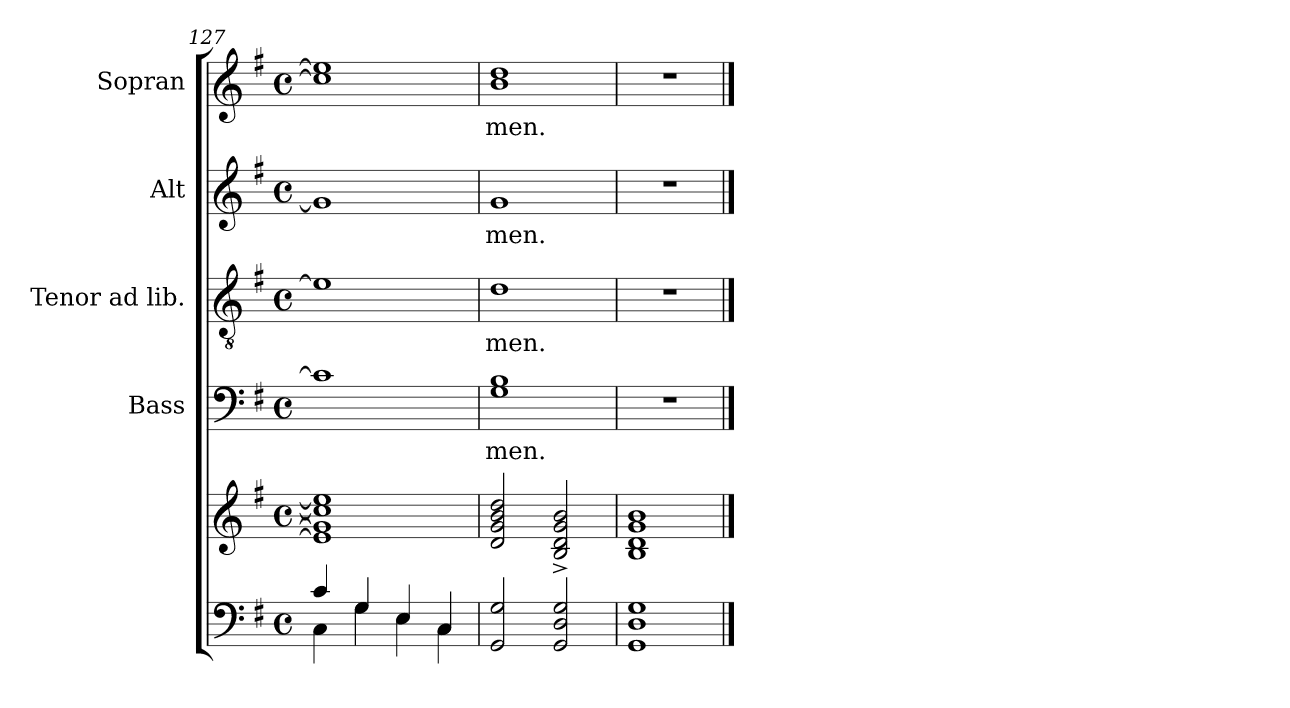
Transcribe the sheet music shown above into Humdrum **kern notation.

**kern	**kern	**kern	**text	**kern	**text	**kern	**text	**kern	**text
*part5	*part5	*part4	*part4	*part3	*part3	*part2	*part2	*part1	*part1
*staff6	*staff5	*staff4	*staff4	*staff3	*staff3	*staff2	*staff2	*staff1	*staff1
*	*	*I"Bass	*	*I"Tenor ad lib.	*	*I"Alt	*	*I"Sopran	*
*	*	*I'B.	*	*I'T.	*	*I'A.	*	*I'S.	*
*clefF4	*clefG2	*clefF4	*	*clefGv2	*	*clefG2	*	*clefG2	*
*k[f#]	*k[f#]	*k[f#]	*	*k[f#]	*	*k[f#]	*	*k[f#]	*
*G:	*G:	*G:	*	*G:	*	*G:	*	*G:	*
*M4/4	*M4/4	*M4/4	*	*M4/4	*	*M4/4	*	*M4/4	*
*met(c)	*met(c)	*met(c)	*	*met(c)	*	*met(c)	*	*met(c)	*
=127	=127	=127	=127	=127	=127	=127	=127	=127	=127
*^	*^	*	*	*	*	*	*	*	*
4c/	4C\	1cc] 1ee]	1e] 1g]	1c]	.	1e]	.	1g]	.	1cc] 1ee]	.
4G/	4G\	.	.	.	.	.	.	.	.	.	.
4E/	4E\	.	.	.	.	.	.	.	.	.	.
4C/	4C\	.	.	.	.	.	.	.	.	.	.
*	*	*v	*v	*	*	*	*	*	*	*	*
=128	=128	=128	=128	=128	=128	=128	=128	=128	=128	=128
!	!	!	!	!LO:LY:b	!	!LO:LY:b	!	!LO:LY:b	!	!LO:LY:b
*v	*v	*	*	*	*	*	*	*	*	*
2GG/ 2G/	2d/ 2g/ 2b/ 2dd/	1G 1B	-men.	1d	-men.	1g	-men.	1b 1dd	-men.
2GG/ 2D/ 2G/	2B/^< 2d/^< 2g/^< 2b/^<	.	.	.	.	.	.	.	.
=129	=129	=129	=129	=129	=129	=129	=129	=129	=129
1GG 1D 1G	1B 1d 1g 1b	1r	.	1r	.	1r	.	1r	.
==	==	==	==	==	==	==	==	==	==
*-	*-	*-	*-	*-	*-	*-	*-	*-	*-
